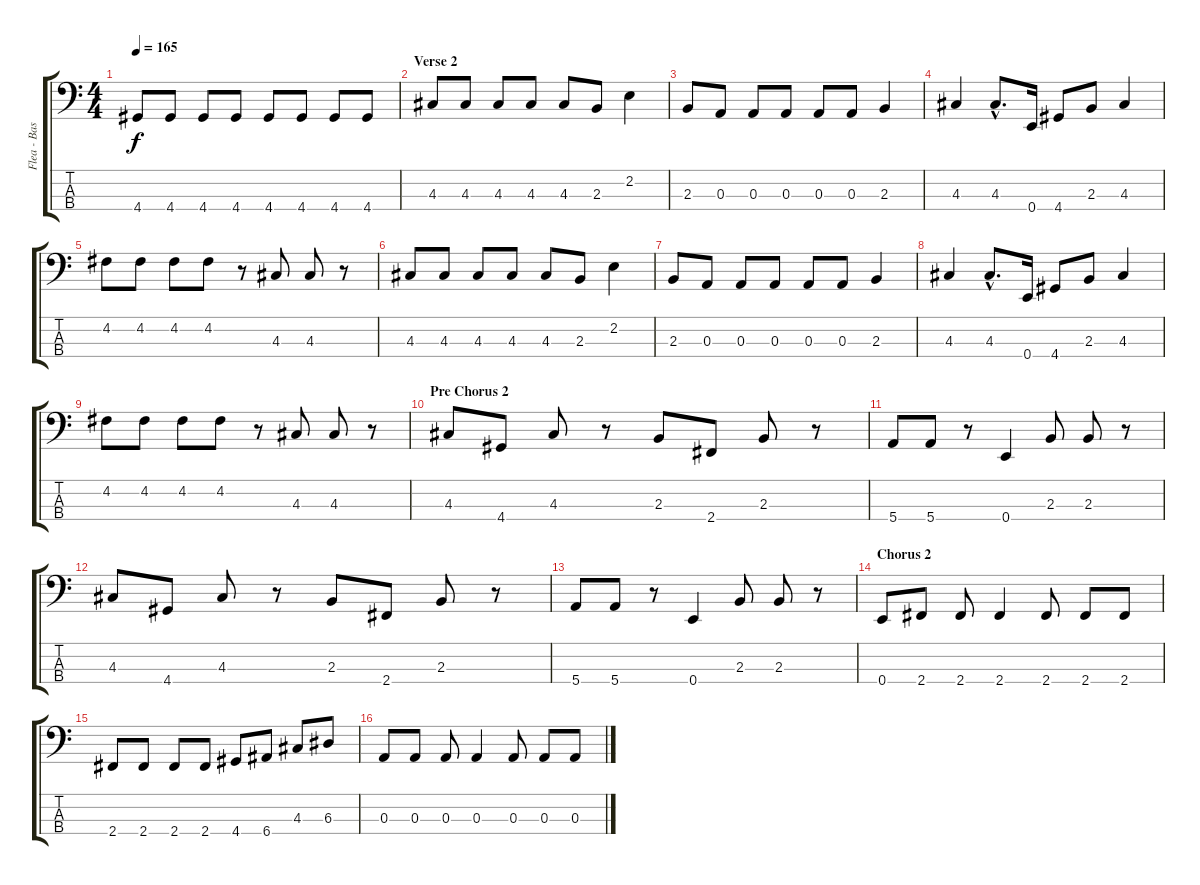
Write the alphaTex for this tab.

\track ("Flea - Bass" "Flea - Bas") {instrument electricbassfinger}
\staff {score tabs}
\tuning (G2 D2 A1 E1) {hide}
\ts (4 4)
\tempo 165
\clef f4
\ks c
4.4.8{dy f} 4.4.8 4.4.8 4.4.8 4.4.8 4.4.8 4.4.8 4.4.8 |
\section ("" "Verse 2")
4.3.8 4.3.8 4.3.8 4.3.8 4.3.8 2.3.8 2.2.4 |
2.3.8 0.3.8 0.3.8 0.3.8 0.3.8 0.3.8 2.3.4 |
4.3.4 4.3{hac}.8{d} 0.4.16 4.4.8 2.3.8 4.3.4 |
4.2.8 4.2.8 4.2.8 4.2.8 r.8 4.3.8 4.3.8 r.8 |
4.3.8 4.3.8 4.3.8 4.3.8 4.3.8 2.3.8 2.2.4 |
2.3.8 0.3.8 0.3.8 0.3.8 0.3.8 0.3.8 2.3.4 |
4.3.4 4.3{hac}.8{d} 0.4.16 4.4.8 2.3.8 4.3.4 |
4.2.8 4.2.8 4.2.8 4.2.8 r.8 4.3.8 4.3.8 r.8 |
\section ("" "Pre Chorus 2")
4.3.8 4.4.8 4.3.8 r.8 2.3.8 2.4.8 2.3.8 r.8 |
5.4.8 5.4.8 r.8 0.4.4 2.3.8 2.3.8 r.8 |
4.3.8 4.4.8 4.3.8 r.8 2.3.8 2.4.8 2.3.8 r.8 |
5.4.8 5.4.8 r.8 0.4.4 2.3.8 2.3.8 r.8 |
\section ("" "Chorus 2")
0.4.8 2.4.8 2.4.8 2.4.4 2.4.8 2.4.8 2.4.8 |
2.4.8 2.4.8 2.4.8 2.4.8 4.4.8 6.4.8 4.3.8 6.3.8 |
0.3.8 0.3.8 0.3.8 0.3.4 0.3.8 0.3.8 0.3.8
